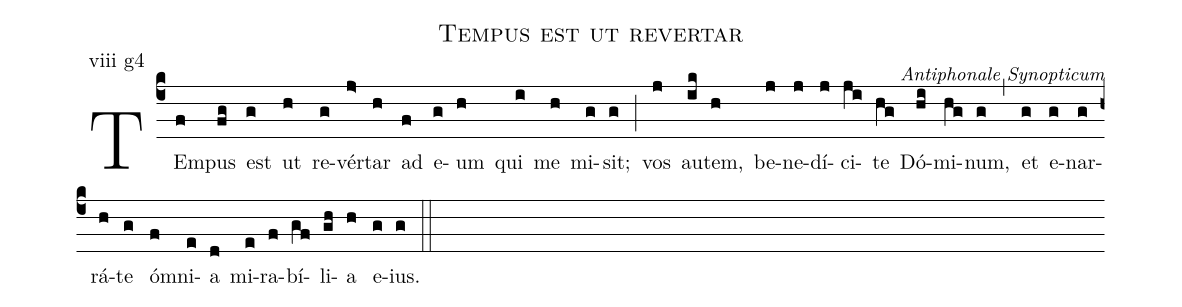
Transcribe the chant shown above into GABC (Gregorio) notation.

name: Tempus est ut revertar;
commentary: Antiphonale Synopticum;
annotation: viii g4;
mode: 8;
%%
(c4)
TEm(f)pus(fg) est(g) ut(h) re(g)vér(j>)tar(h) ad(f) e(g)um(h) qui(i) me(h) mi(g)sit;(g) (;)
vos(j) au(ik)tem,(h) be(j)ne(j)dí(j)ci(ji)te(hg) Dó(hi)mi(hg)num,(g) (,)
et(g) e(g)nar(g)rá(h)te(g) óm(f)ni(e)a(d) mi(e)ra(f)bí(gf)li(gh)a(h) e(g)ius.(g) (::)
